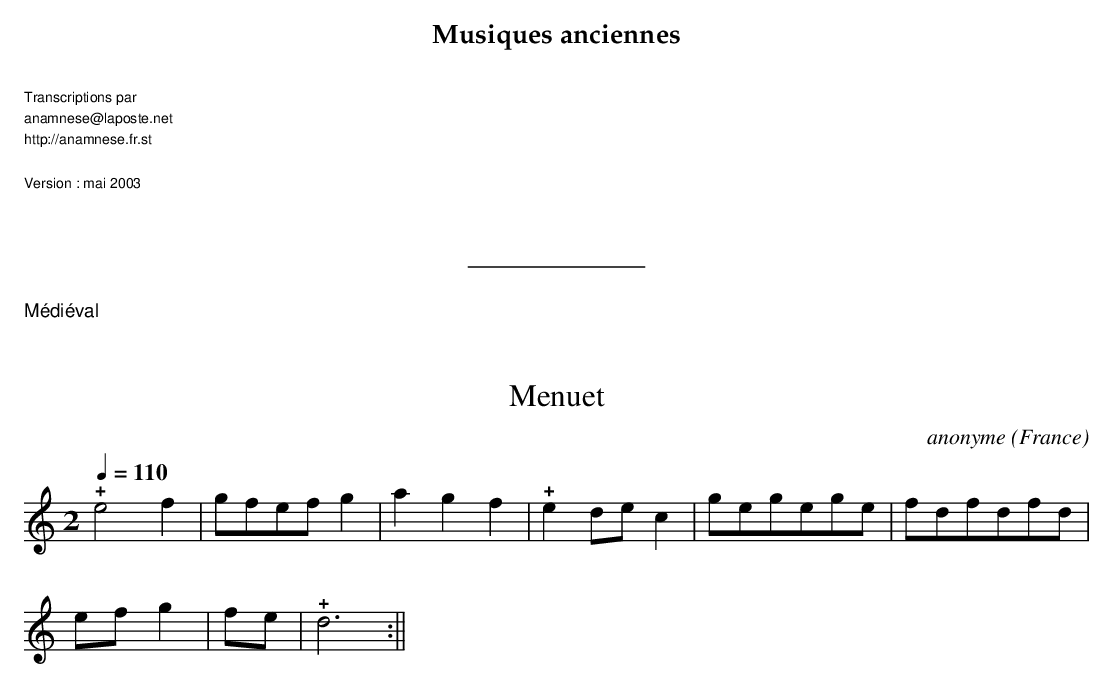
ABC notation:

X:1
T:Menuet
C:anonyme
O:France
M:2
L:1/4
Q:1/4=110
K:C
!+!e2f | g/f/e/f/g | agf | !+!ed/e/c | g/e/g/e/g/e/ | f/d/f/d/f/d/ |
e/f/g | f/e/ | !+!d3 :||
